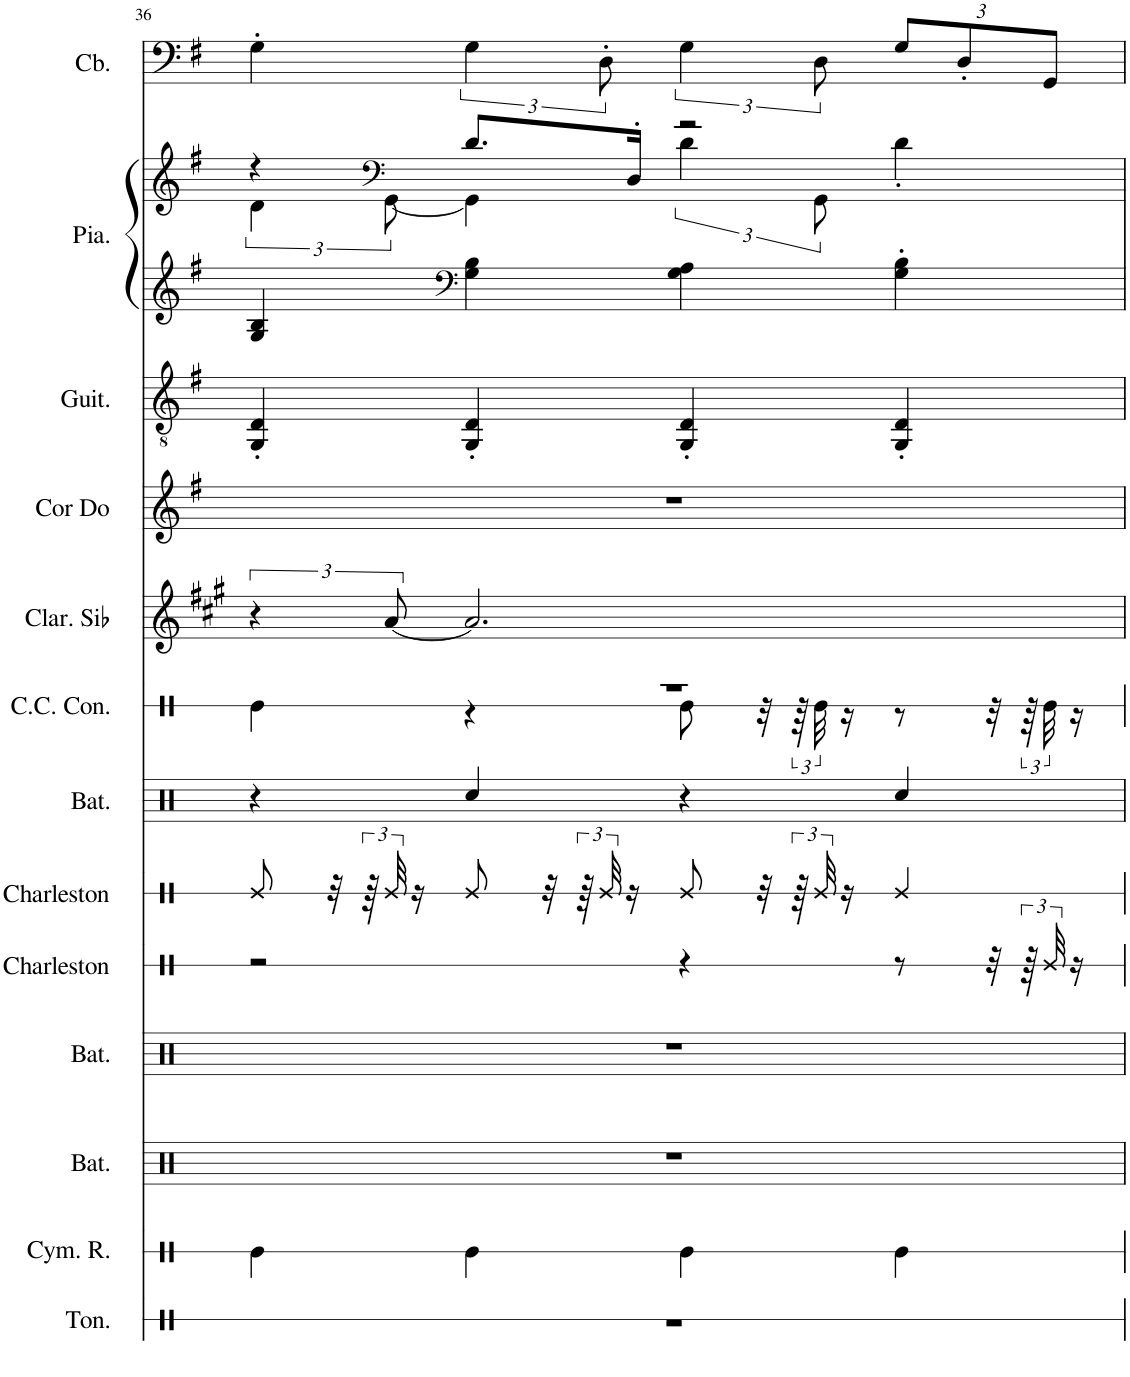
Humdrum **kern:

**kern	**kern	**kern	**kern	**kern	**kern	**kern	**kern	**kern	**kern	**kern	**kern	**kern	**kern
*part13	*part12	*part11	*part10	*part9	*part8	*part7	*part6	*part5	*part4	*part3	*part2	*part2	*part1
*staff14	*staff13	*staff12	*staff11	*staff10	*staff9	*staff8	*staff7	*staff6	*staff5	*staff4	*staff3	*staff2	*staff1
*I"Tonnerre	*I"Cymbale ride	*I"Batterie	*I"Batterie	*I"Charleston	*I"Charleston	*I"Batterie	*I"Caisse claire de concert, Drums	*I"Clarinette en Sib	*I"Cor Alto en Do, French Horn	*I"Guitare à 7 cordes, Acoustic Guitar (nylon)	*I"Piano, Acoustic Grand Piano	*	*I"Contrebasse, Acoustic Bass
*I'Ton.	*I'Cym. R.	*I'Bat.	*I'Bat.	*I'Charleston	*I'Charleston	*I'Bat.	*I'C.C. Con.	*I'Clar. Sib	*I'Cor Do	*I'Guit.	*I'Pia.	*	*I'Cb.
!!LO:PB:g=z
*clefX	*clefX	*clefX	*clefX	*clefX	*clefX	*clefX	*clefX	*clefG2	*clefG2	*clefGv2	*clefG2	*clefG2	*clefF4
*	*	*	*	*	*	*	*	*Trd1c2	*Trd4c7	*	*	*	*Trd7c12
*k[]	*k[]	*k[]	*k[]	*k[]	*k[]	*k[]	*k[]	*k[f#c#g#]	*k[f#]	*k[f#]	*k[f#]	*k[f#]	*k[f#]
*M4/4	*M4/4	*M4/4	*M4/4	*M4/4	*M4/4	*M4/4	*M4/4	*M4/4	*M4/4	*M4/4	*M4/4	*M4/4	*M4/4
=36	=36	=36	=36	=36	=36	=36	=36	=36	=36	=36	=36	=36	=36
*	*	*	*	*	*	*	*^	*	*	*	*	*^	*
1r	4Re\	1r	1r	2r	8Re/	4r	1r	4Re\	6r	1r	4GG/' 4D/'	4G/ 4B/	4r	6d\	4G'\
.	.	.	.	.	32r	.	.	.	.	.	.	.	.	.	.
.	.	.	.	.	96r	.	.	.	.	.	.	.	.	.	.
*	*	*	*	*	*	*	*	*	*	*	*	*	*clefF4	*	*
.	.	.	.	.	48Re/	.	.	.	[12a/	.	.	.	.	[12GG\	.
.	.	.	.	.	16r	.	.	.	.	.	.	.	.	.	.
*	*	*	*	*	*	*	*	*	*	*	*	*clefF4	*	*	*
.	4Re\	.	.	.	8Re/	4Rcc/	.	4r	2.a/]	.	4GG/' 4D/'	4G\ 4B\	8.d/L	4GG\]	6G\
.	.	.	.	.	32r	.	.	.	.	.	.	.	.	.	.
.	.	.	.	.	96r	.	.	.	.	.	.	.	.	.	.
.	.	.	.	.	48Re/	.	.	.	.	.	.	.	.	.	12D'\
.	.	.	.	.	16r	.	.	.	.	.	.	.	16D'/Jk	.	.
.	4Re\	.	.	4r	8Re/	4r	.	8Re\	.	.	4GG/' 4D/'	4G\ 4A\	2r	6d\	6G\
.	.	.	.	.	32r	.	.	32r	.	.	.	.	.	.	.
.	.	.	.	.	96r	.	.	96r	.	.	.	.	.	.	.
.	.	.	.	.	48Re/	.	.	48Re\	.	.	.	.	.	12GG\	12D\
.	.	.	.	.	16r	.	.	16r	.	.	.	.	.	.	.
*	*	*	*	*	*	*	*	*	*	*	*	*	*	*	*Xbrackettup
.	4Re\	.	.	8r	4Re/	4Rcc/	.	8r	.	.	4GG/' 4D/'	4G\' 4B\'	.	4d'\	12G/L
.	.	.	.	.	.	.	.	.	.	.	.	.	.	.	12D'/
.	.	.	.	32r	.	.	.	32r	.	.	.	.	.	.	.
.	.	.	.	96r	.	.	.	96r	.	.	.	.	.	.	.
.	.	.	.	48Re/	.	.	.	48Re\	.	.	.	.	.	.	12GG/J
.	.	.	.	16r	.	.	.	16r	.	.	.	.	.	.	.
*	*	*	*	*	*	*	*v	*v	*	*	*	*	*v	*v	*
=	=	=	=	=	=	=	=	=	=	=	=	=	=
*-	*-	*-	*-	*-	*-	*-	*-	*-	*-	*-	*-	*-	*-
